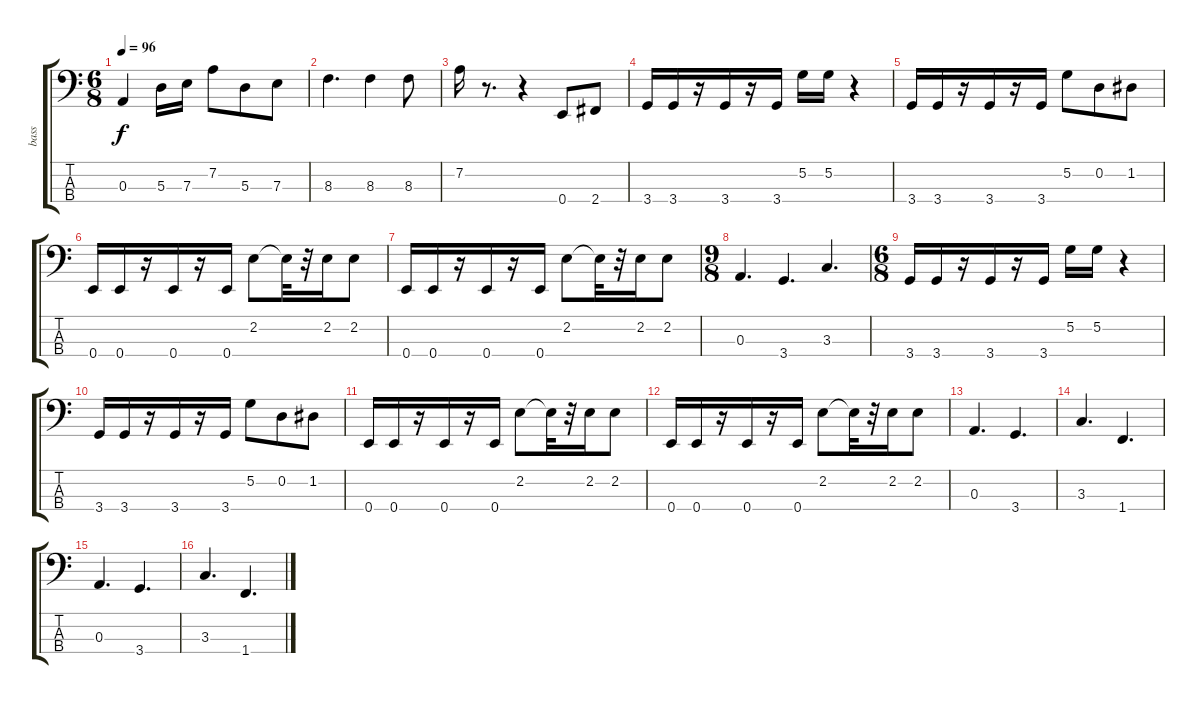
\track ("bass" "bass") {instrument electricbassfinger}
\staff {score tabs}
\tuning (G2 D2 A1 E1) {hide}
\ts (6 8)
\tempo 96
\clef f4
\ks c
0.3.4{dy f} 5.3.16 7.3.16 7.2.8 5.3.8 7.3.8 |
8.3.4{d} 8.3.4 8.3.8 |
7.2.16 r.8{d} r.4 0.4.8 2.4.8 |
3.4.16 3.4.16 r.16 3.4.16 r.16 3.4.16 5.2.16 5.2.16 r.4 |
3.4.16 3.4.16 r.16 3.4.16 r.16 3.4.16 5.2.8 0.2.8 1.2.8 |
0.4.16 0.4.16 r.16 0.4.16 r.16 0.4.16 2.2.8 2.2{t}.32 r.32 2.2.16 2.2.8 |
0.4.16 0.4.16 r.16 0.4.16 r.16 0.4.16 2.2.8 2.2{t}.32 r.32 2.2.16 2.2.8 |
\ts (9 8)
0.3.4{d} 3.4.4{d} 3.3.4{d} |
\ts (6 8)
3.4.16 3.4.16 r.16 3.4.16 r.16 3.4.16 5.2.16 5.2.16 r.4 |
3.4.16 3.4.16 r.16 3.4.16 r.16 3.4.16 5.2.8 0.2.8 1.2.8 |
0.4.16 0.4.16 r.16 0.4.16 r.16 0.4.16 2.2.8 2.2{t}.32 r.32 2.2.16 2.2.8 |
0.4.16 0.4.16 r.16 0.4.16 r.16 0.4.16 2.2.8 2.2{t}.32 r.32 2.2.16 2.2.8 |
0.3.4{d} 3.4.4{d} |
3.3.4{d} 1.4.4{d} |
0.3.4{d} 3.4.4{d} |
3.3.4{d} 1.4.4{d}
